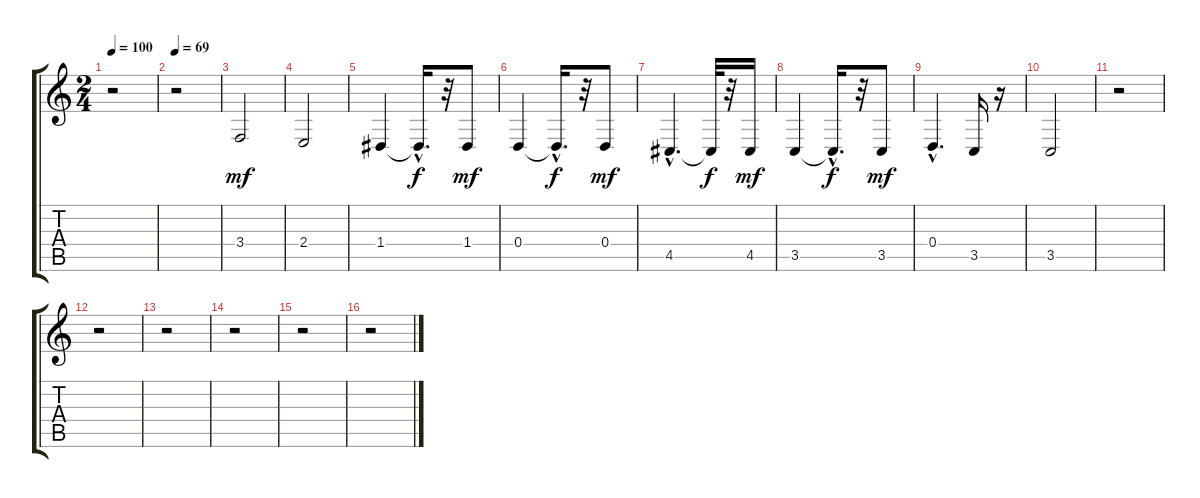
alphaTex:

\track "" {instrument brightacousticpiano}
\staff {score tabs}
\tuning (E4 B3 G3 D3 A2 E2) {hide}
\ts (2 4)
\tempo 100
\clef g2
\ks c
r.2{dy mf instrument brightacousticpiano} |
\tempo 69
r.2 |
3.4.2 |
2.4.2 |
1.4.4 1.4{hac t}.16{d dy f} r.32 1.4.8{dy mf} |
0.4.4 0.4{hac t}.16{d dy f} r.32 0.4.8{dy mf} |
4.5{hac}.4{d} 4.5{t}.32{dy f} r.32 4.5.16{dy mf} |
3.5.4 3.5{hac t}.16{d dy f} r.32 3.5.8{dy mf} |
0.4{hac}.4{d} 3.5.16 r.16 |
3.5.2 |
r.2 |
r.2 |
r.2 |
r.2 |
r.2 |
r.2
